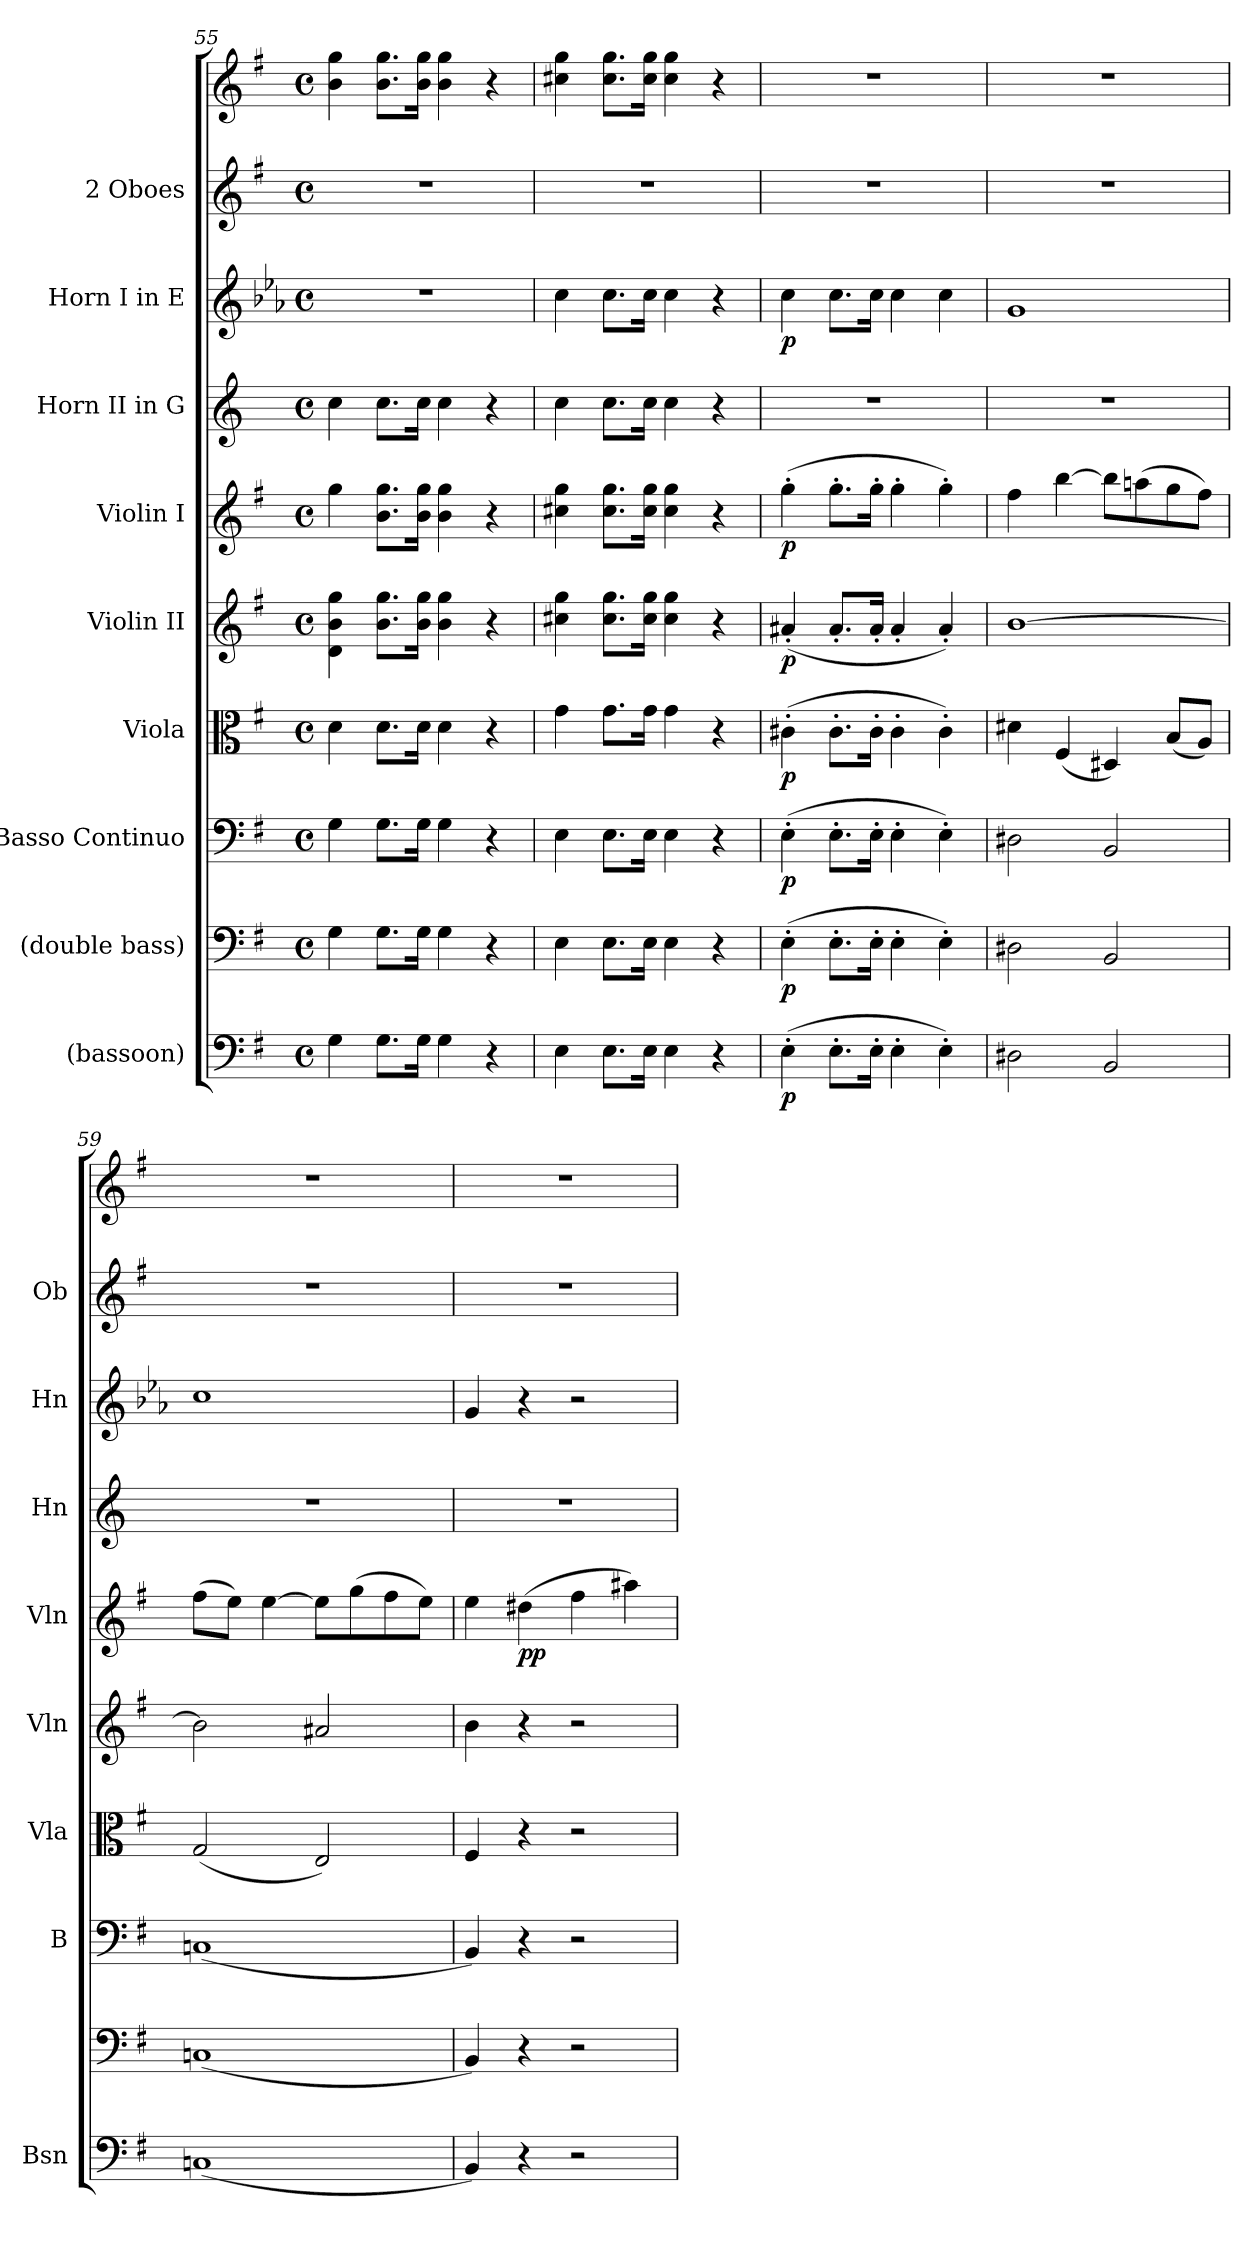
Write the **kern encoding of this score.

**kern	**dynam	**kern	**dynam	**kern	**dynam	**kern	**dynam	**kern	**dynam	**kern	**dynam	**kern	**kern	**dynam	**kern	**kern
*part9	*part9	*part8	*part8	*part7	*part7	*part6	*part6	*part5	*part5	*part4	*part4	*part3	*part2	*part2	*part1	*part1
*staff10	*staff10	*staff9	*staff9	*staff8	*staff8	*staff7	*staff7	*staff6	*staff6	*staff5	*staff5	*staff4	*staff3	*staff3	*staff2	*staff1
*I"(bassoon)	*	*I"(double bass)	*	*I"Basso Continuo	*	*I"Viola	*	*I"Violin II	*	*I"Violin I	*	*I"Horn II in G	*I"Horn I in E	*	*I"2 Oboes	*
*I'Bsn	*	*	*	*I'B	*	*I'Vla	*	*I'Vln	*	*I'Vln	*	*I'Hn	*I'Hn	*	*I'Ob	*
*clefF4	*	*clefF4	*	*clefF4	*	*clefC3	*	*clefG2	*	*clefG2	*	*clefG2	*clefG2	*	*clefG2	*clefG2
*	*	*	*	*	*	*	*	*	*	*	*	*ITrd3c5	*ITrd5c8	*	*	*
*k[f#]	*	*k[f#]	*	*k[f#]	*	*k[f#]	*	*k[f#]	*	*k[f#]	*	*k[f#]	*k[f#]	*	*k[f#]	*k[f#]
*M4/4	*	*M4/4	*	*M4/4	*	*M4/4	*	*M4/4	*	*M4/4	*	*M4/4	*M4/4	*	*M4/4	*M4/4
*met(c)	*	*met(c)	*	*met(c)	*	*met(c)	*	*met(c)	*	*met(c)	*	*met(c)	*met(c)	*	*met(c)	*met(c)
=55	=55	=55	=55	=55	=55	=55	=55	=55	=55	=55	=55	=55	=55	=55	=55	=55
4G	.	4G	.	4G	.	4d	.	4d 4b 4gg	.	4gg	.	4g	1r	.	1r	4b 4gg
8.G\L	.	8.G\L	.	8.GL	.	8.dL	.	8.b 8.ggL	.	8.b 8.ggL	.	8.gL	.	.	.	8.b 8.ggL
16G\Jk	.	16G\Jk	.	16GJk	.	16dJk	.	16b 16ggJk	.	16b 16ggJk	.	16gJk	.	.	.	16b 16ggJk
4G	.	4G	.	4G	.	4d	.	4b 4gg	.	4b 4gg	.	4g	.	.	.	4b 4gg
4r	.	4r	.	4r	.	4r	.	4r	.	4r	.	4r	.	.	.	4r
=56	=56	=56	=56	=56	=56	=56	=56	=56	=56	=56	=56	=56	=56	=56	=56	=56
4E	.	4E	.	4E	.	4g	.	4cc#X 4gg	.	4cc#X 4gg	.	4g	4e	.	1r	4cc#X 4gg
8.E\L	.	8.E\L	.	8.EL	.	8.gL	.	8.cc# 8.ggL	.	8.cc# 8.ggL	.	8.gL	8.eL	.	.	8.cc# 8.ggL
16E\Jk	.	16E\Jk	.	16EJk	.	16gJk	.	16cc# 16ggJk	.	16cc# 16ggJk	.	16gJk	16eJk	.	.	16cc# 16ggJk
4E	.	4E	.	4E	.	4g	.	4cc# 4gg	.	4cc# 4gg	.	4g	4e	.	.	4cc# 4gg
4r	.	4r	.	4r	.	4r	.	4r	.	4r	.	4r	4r	.	.	4r
=57	=57	=57	=57	=57	=57	=57	=57	=57	=57	=57	=57	=57	=57	=57	=57	=57
(4E'	p	(4E'	p	(4E'	p	(4c#X'	p	(4a#X'	p	(4gg'	p	1r	4e	p	1r	1r
8.E'\L	.	8.E'\L	.	8.E'L	.	8.c#'L	.	8.a#'L	.	8.gg'L	.	.	8.eL	.	.	.
16E'\Jk	.	16E'\Jk	.	16E'Jk	.	16c#'Jk	.	16a#'Jk	.	16gg'Jk	.	.	16eJk	.	.	.
4E'	.	4E'	.	4E'	.	4c#'	.	4a#'	.	4gg'	.	.	4e	.	.	.
4E')	.	4E')	.	4E')	.	4c#')	.	4a#')	.	4gg')	.	.	4e	.	.	.
=58	=58	=58	=58	=58	=58	=58	=58	=58	=58	=58	=58	=58	=58	=58	=58	=58
2D#X	.	2D#X	.	2D#X	.	4d#X	.	[1b	.	4ff#	.	1r	1B	.	1r	1r
.	.	.	.	.	.	(4F#	.	.	.	[4bb	.	.	.	.	.	.
2BB	.	2BB	.	2BB	.	4D#X)	.	.	.	8bbL]	.	.	.	.	.	.
.	.	.	.	.	.	.	.	.	.	(8aan	.	.	.	.	.	.
.	.	.	.	.	.	(8BL	.	.	.	8gg	.	.	.	.	.	.
.	.	.	.	.	.	8AJ)	.	.	.	8ff#J)	.	.	.	.	.	.
=59	=59	=59	=59	=59	=59	=59	=59	=59	=59	=59	=59	=59	=59	=59	=59	=59
(1Cn	.	(1Cn	.	(1Cn	.	(2G	.	2b]	.	(8ff#L	.	1r	1e	.	1r	1r
.	.	.	.	.	.	.	.	.	.	8eeJ)	.	.	.	.	.	.
.	.	.	.	.	.	.	.	.	.	[4ee	.	.	.	.	.	.
.	.	.	.	.	.	2E)	.	2a#X	.	8eeL]	.	.	.	.	.	.
.	.	.	.	.	.	.	.	.	.	(8gg	.	.	.	.	.	.
.	.	.	.	.	.	.	.	.	.	8ff#	.	.	.	.	.	.
.	.	.	.	.	.	.	.	.	.	8eeJ)	.	.	.	.	.	.
=60	=60	=60	=60	=60	=60	=60	=60	=60	=60	=60	=60	=60	=60	=60	=60	=60
4BB)	.	4BB)	.	4BB)	.	4F#	.	4b	.	4ee	.	1r	4B	.	1r	1r
4r	.	4r	.	4r	.	4r	.	4r	.	(4dd#X	pp	.	4r	.	.	.
2r	.	2r	.	2r	.	2r	.	2r	.	4ff#	.	.	2r	.	.	.
.	.	.	.	.	.	.	.	.	.	4aa#X)	.	.	.	.	.	.
=	=	=	=	=	=	=	=	=	=	=	=	=	=	=	=	=
*-	*-	*-	*-	*-	*-	*-	*-	*-	*-	*-	*-	*-	*-	*-	*-	*-
